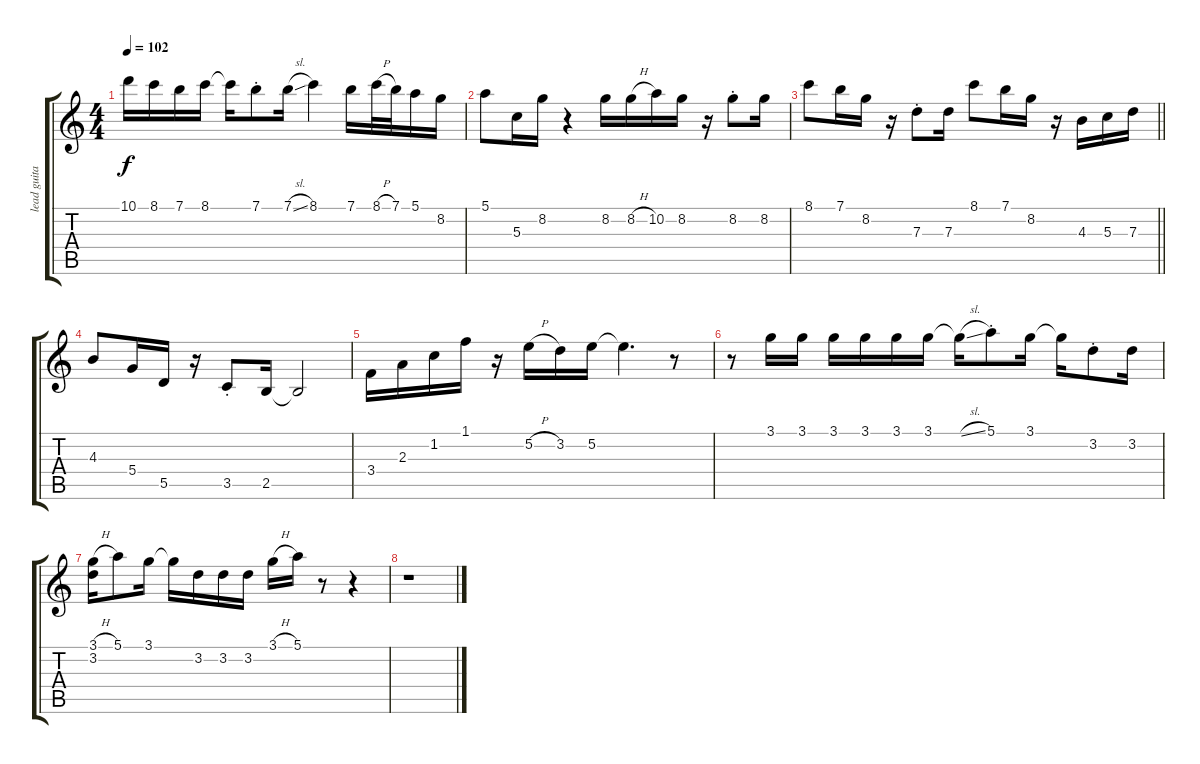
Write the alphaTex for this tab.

\track ("lead guitar" "lead guita") {instrument acousticguitarnylon}
\staff {score tabs}
\tuning (E4 B3 G3 D3 A2 E2) {hide}
\ts (4 4)
\tempo 102
\clef g2
\ks aminor
10.1.16{dy f} 8.1.16 7.1.16 8.1.16 8.1{t}.16 7.1{st}.8 7.1{sl}.16 8.1.4 7.1.16 8.1{h}.32 7.1.32 5.1.16 8.2.16 |
5.1.8 5.3.16 8.2.16 r.4 8.2.16 8.2{h}.16 10.2.16 8.2.16 r.16 8.2{st}.8 8.2.16 |
\barLineRight lightlight
8.1.8 7.1.16 8.2.16 r.16 7.3{st}.8 7.3.16 8.1.8 7.1.16 8.2.16 r.16 4.3.16 5.3.16 7.3.16 |
4.3.8 5.4.16 5.5.16 r.16 3.5{st}.8 2.5.16 2.5{t}.2 |
3.4.16 2.3.16 1.2.16 1.1.16 r.16 5.2{h}.16 3.2.16 5.2.16 5.2{t}.4{d} r.8 |
r.8 3.1.16 3.1.16 3.1.16 3.1.16 3.1.16 3.1.16 3.1{sl t}.16 5.1{st}.8 3.1.16 3.1{t}.16 3.2{st}.8 3.2.16 |
(3.1{h} 3.2).16 5.1.8 3.1.16 3.1{t}.16 3.2.16 3.2.16 3.2.16 3.1{h}.16 5.1.16 r.8 r.4 |
r.1
